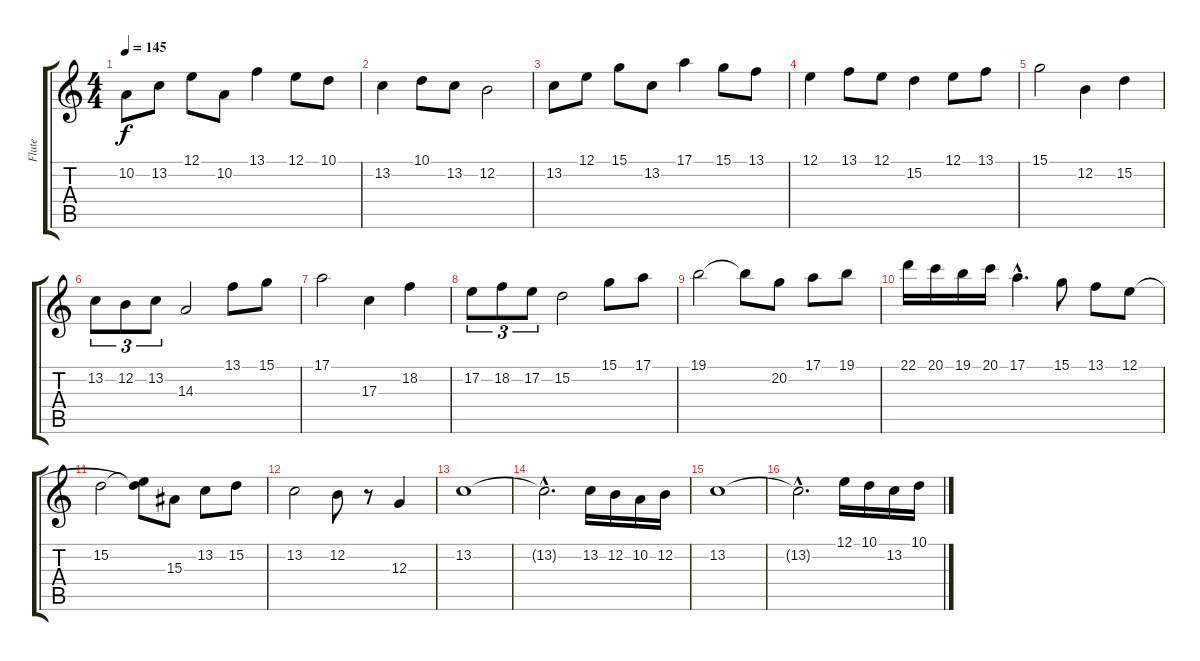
\track ("Flute" "Flute") {instrument flute}
\staff {score tabs}
\tuning (E4 B3 G3 D3 A2 E2) {hide}
\ts (4 4)
\tempo 145
\clef g2
\ks c
10.2.8{dy f instrument flute} 13.2.8 12.1.8 10.2.8 13.1.4 12.1.8 10.1.8 |
13.2.4 10.1.8 13.2.8 12.2.2 |
13.2.8 12.1.8 15.1.8 13.2.8 17.1.4 15.1.8 13.1.8 |
12.1.4 13.1.8 12.1.8 15.2.4 12.1.8 13.1.8 |
15.1.2 12.2.4 15.2.4 |
13.2.8{tu (3 2)} 12.2.8{tu (3 2)} 13.2.8{tu (3 2)} 14.3.2 13.1.8 15.1.8 |
17.1.2 17.3.4 18.2.4 |
17.2.8{tu (3 2)} 18.2.8{tu (3 2)} 17.2.8{tu (3 2)} 15.2.2 15.1.8 17.1.8 |
19.1.2 19.1{t}.8 20.2.8 17.1.8 19.1.8 |
22.1.16 20.1.16 19.1.16 20.1.16 17.1{hac}.4{d} 15.1.8 13.1.8 12.1.8 |
15.2.2 (12.1{t} 15.2{t}).8 15.3.8 13.2.8 15.2.8 |
13.2.2 12.2.8 r.8 12.3.4 |
13.2.1 |
13.2{hac t}.2{d} 13.2.16 12.2.16 10.2.16 12.2.16 |
13.2.1 |
13.2{hac t}.2{d} 12.1.16 10.1.16 13.2.16 10.1.16
